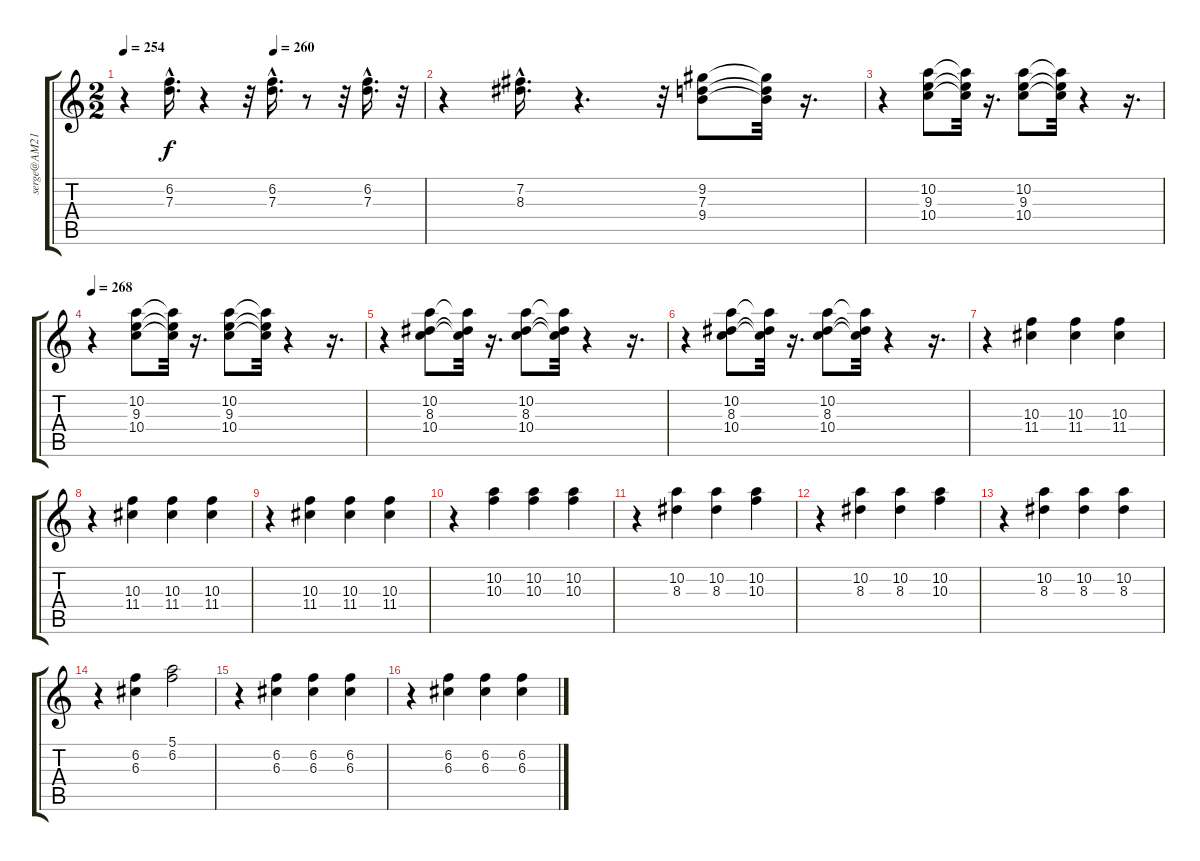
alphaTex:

\track ("" "serge@AM21") {instrument acousticguitarnylon}
\staff {score tabs}
\tuning (E4 B3 G3 D3 A2 E2) {hide}
\ts (2 2)
\tempo 254
\tempo (260 0.5)
\clef g2
\ks c
r.4{dy f} (6.2{hac} 7.3{hac}).16{d} r.4 r.32 (6.2{hac} 7.3{hac}).16{d} r.8 r.32 (6.2{hac} 7.3{hac}).16{d} r.32 |
r.4 (7.2{hac} 8.3{hac}).16{d} r.4{d} r.32 (9.2 7.3 9.4).8 (9.2{t} 7.3{t} 9.4{t}).32 r.16{d} |
r.4 (10.2 9.3 10.4).8 (10.2{t} 9.3{t} 10.4{t}).32 r.16{d} (10.2 9.3 10.4).8 (10.2{t} 9.3{t} 10.4{t}).32 r.4 r.16{d} |
\tempo 268
r.4 (10.2 9.3 10.4).8 (10.2{t} 9.3{t} 10.4{t}).32 r.16{d} (10.2 9.3 10.4).8 (10.2{t} 9.3{t} 10.4{t}).32 r.4 r.16{d} |
r.4 (10.2 8.3 10.4).8 (10.2{t} 8.3{t} 10.4{t}).32 r.16{d} (10.2 8.3 10.4).8 (10.2{t} 8.3{t} 10.4{t}).32 r.4 r.16{d} |
r.4 (10.2 8.3 10.4).8 (10.2{t} 8.3{t} 10.4{t}).32 r.16{d} (10.2 8.3 10.4).8 (10.2{t} 8.3{t} 10.4{t}).32 r.4 r.16{d} |
r.4 (10.3 11.4).4 (10.3 11.4).4 (10.3 11.4).4 |
r.4 (10.3 11.4).4 (10.3 11.4).4 (10.3 11.4).4 |
r.4 (10.3 11.4).4 (10.3 11.4).4 (10.3 11.4).4 |
r.4 (10.2 10.3).4 (10.2 10.3).4 (10.2 10.3).4 |
r.4 (10.2 8.3).4 (10.2 8.3).4 (10.2 10.3).4 |
r.4 (10.2 8.3).4 (10.2 8.3).4 (10.2 10.3).4 |
r.4 (10.2 8.3).4 (10.2 8.3).4 (10.2 8.3).4 |
r.4 (6.2 6.3).4 (5.1 6.2).2 |
r.4 (6.2 6.3).4 (6.2 6.3).4 (6.2 6.3).4 |
r.4 (6.2 6.3).4 (6.2 6.3).4 (6.2 6.3).4
